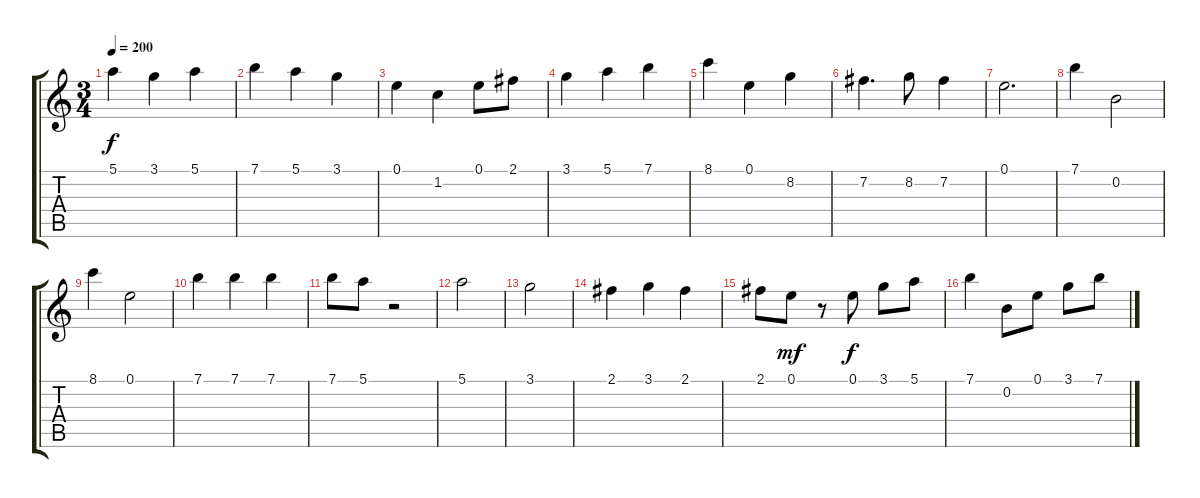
\track "" {instrument acousticguitarsteel}
\staff {score tabs}
\tuning (E4 B3 G3 D3 A2 E2) {hide}
\ts (3 4)
\tempo 200
\clef g2
\ks c
5.1.4{dy f} 3.1.4 5.1.4 |
7.1.4 5.1.4 3.1.4 |
0.1.4 1.2.4 0.1.8 2.1.8 |
3.1.4 5.1.4 7.1.4 |
8.1.4 0.1.4 8.2.4 |
7.2.4{d} 8.2.8 7.2.4 |
0.1.2{d} |
7.1.4 0.2.2 |
8.1.4 0.1.2 |
7.1.4 7.1.4 7.1.4 |
7.1.8 5.1.8 r.2 |
5.1.2 |
3.1.2 |
2.1.4 3.1.4 2.1.4 |
2.1.8 0.1.8{dy mf} r.8 0.1.8{dy f} 3.1.8 5.1.8 |
7.1.4 0.2.8 0.1.8 3.1.8 7.1.8
